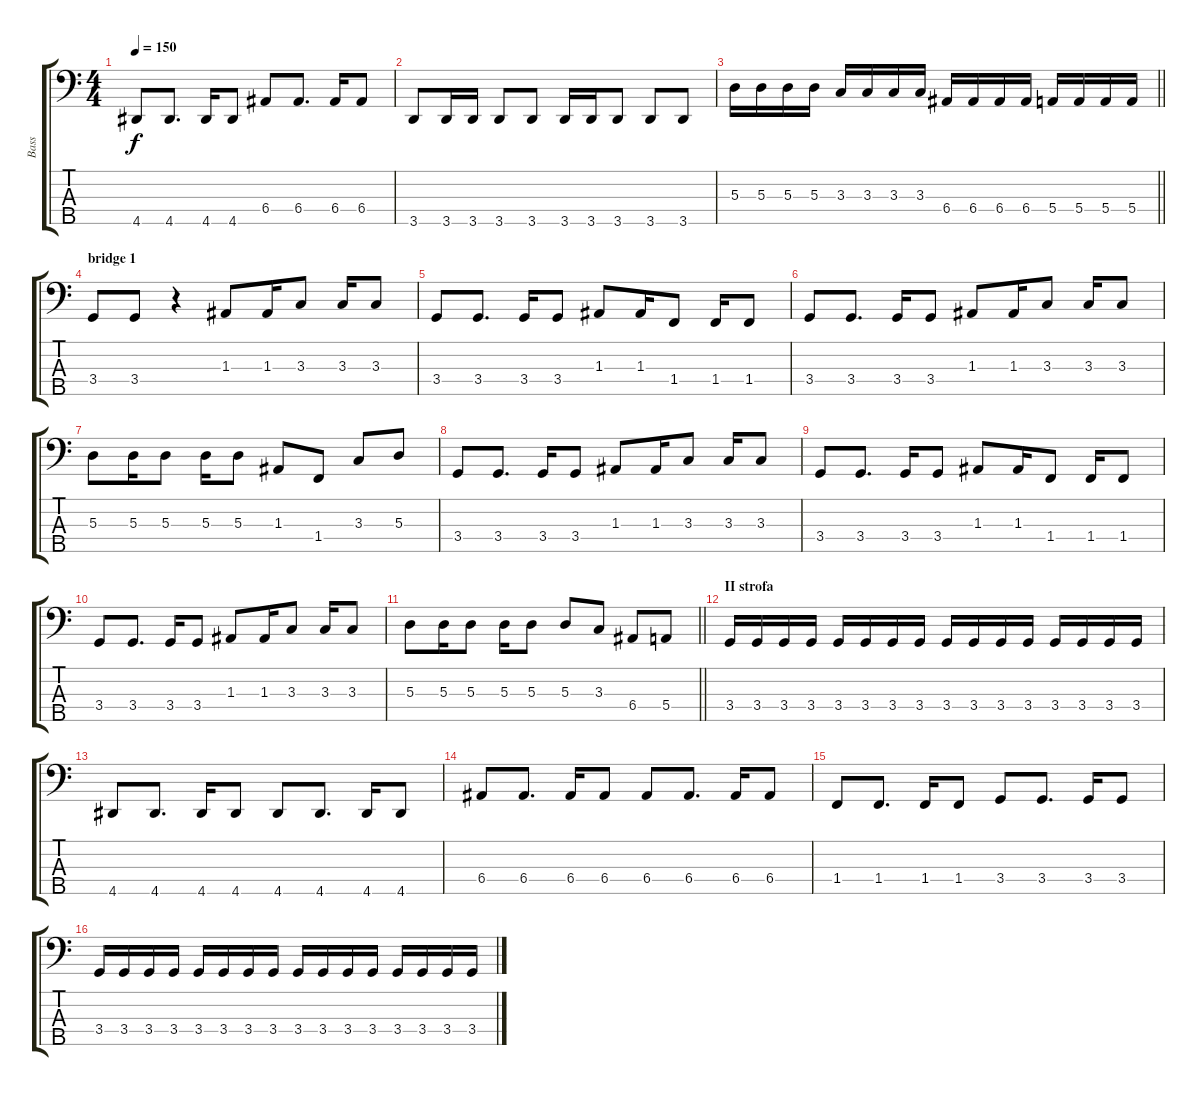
\track ("Bass" "Bass") {instrument electricbassfinger}
\staff {score tabs}
\tuning (G2 D2 A1 E1 B0) {hide}
\ts (4 4)
\tempo 150
\clef f4
\ks c
4.5.8{dy f} 4.5.8{d} 4.5.16 4.5.8 6.4.8 6.4.8{d} 6.4.16 6.4.8 |
3.5.8 3.5.16 3.5.16 3.5.8 3.5.8 3.5.16 3.5.16 3.5.8 3.5.8 3.5.8 |
\barLineRight lightlight
5.3.16 5.3.16 5.3.16 5.3.16 3.3.16 3.3.16 3.3.16 3.3.16 6.4.16 6.4.16 6.4.16 6.4.16 5.4.16 5.4.16 5.4.16 5.4.16 |
\section ("" "bridge 1")
3.4.8 3.4.8 r.4 1.3.8 1.3.16 3.3.8 3.3.16 3.3.8 |
3.4.8 3.4.8{d} 3.4.16 3.4.8 1.3.8 1.3.16 1.4.8 1.4.16 1.4.8 |
3.4.8 3.4.8{d} 3.4.16 3.4.8 1.3.8 1.3.16 3.3.8 3.3.16 3.3.8 |
5.3.8 5.3.16 5.3.8 5.3.16 5.3.8 1.3.8 1.4.8 3.3.8 5.3.8 |
3.4.8 3.4.8{d} 3.4.16 3.4.8 1.3.8 1.3.16 3.3.8 3.3.16 3.3.8 |
3.4.8 3.4.8{d} 3.4.16 3.4.8 1.3.8 1.3.16 1.4.8 1.4.16 1.4.8 |
3.4.8 3.4.8{d} 3.4.16 3.4.8 1.3.8 1.3.16 3.3.8 3.3.16 3.3.8 |
\barLineRight lightlight
5.3.8 5.3.16 5.3.8 5.3.16 5.3.8 5.3.8 3.3.8 6.4.8 5.4.8 |
\section ("" "II strofa")
3.4.16 3.4.16 3.4.16 3.4.16 3.4.16 3.4.16 3.4.16 3.4.16 3.4.16 3.4.16 3.4.16 3.4.16 3.4.16 3.4.16 3.4.16 3.4.16 |
4.5.8 4.5.8{d} 4.5.16 4.5.8 4.5.8 4.5.8{d} 4.5.16 4.5.8 |
6.4.8 6.4.8{d} 6.4.16 6.4.8 6.4.8 6.4.8{d} 6.4.16 6.4.8 |
1.4.8 1.4.8{d} 1.4.16 1.4.8 3.4.8 3.4.8{d} 3.4.16 3.4.8 |
3.4.16 3.4.16 3.4.16 3.4.16 3.4.16 3.4.16 3.4.16 3.4.16 3.4.16 3.4.16 3.4.16 3.4.16 3.4.16 3.4.16 3.4.16 3.4.16
